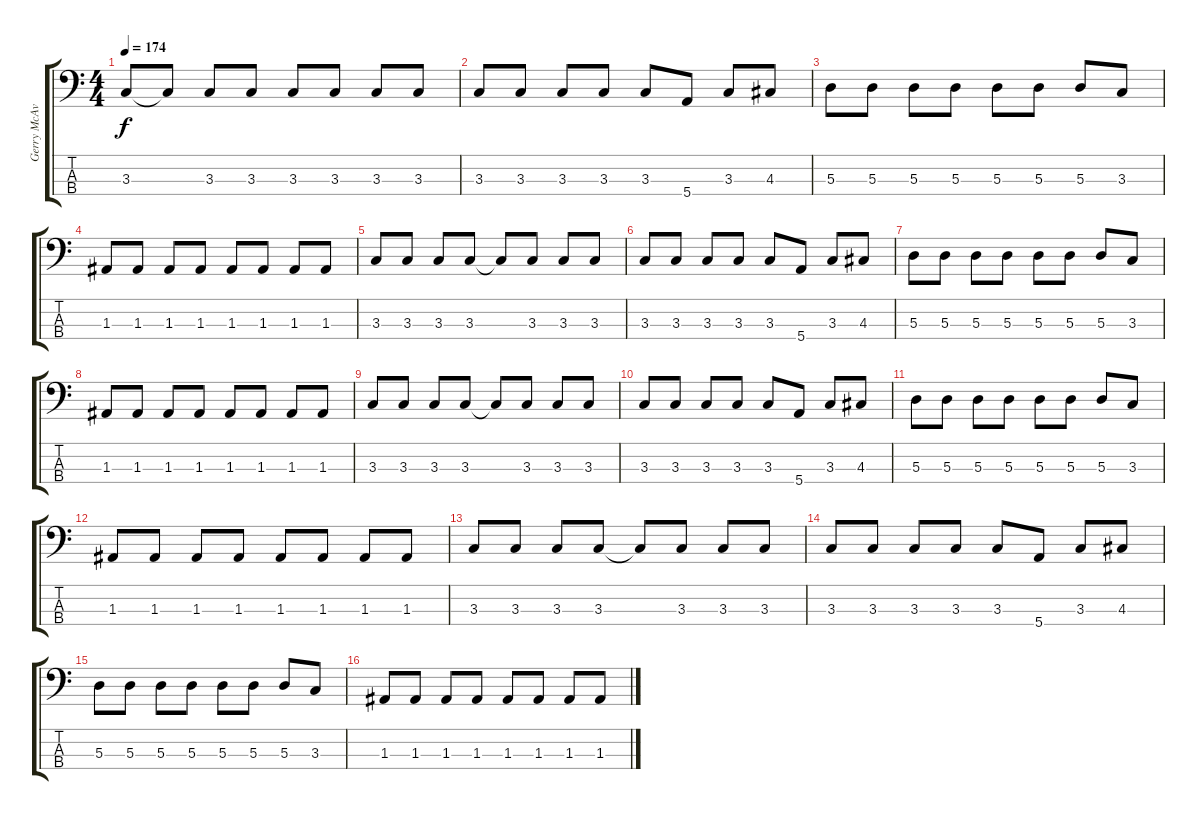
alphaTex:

\track ("Gerry McAvoy" "Gerry McAv") {instrument electricbasspick}
\staff {score tabs}
\tuning (G2 D2 A1 E1) {hide}
\ts (4 4)
\tempo 174
\clef f4
\ks c
3.3.8{dy f} 3.3{t}.8 3.3.8 3.3.8 3.3.8 3.3.8 3.3.8 3.3.8 |
3.3.8 3.3.8 3.3.8 3.3.8 3.3.8 5.4.8 3.3.8 4.3.8 |
5.3.8 5.3.8 5.3.8 5.3.8 5.3.8 5.3.8 5.3.8 3.3.8 |
1.3.8 1.3.8 1.3.8 1.3.8 1.3.8 1.3.8 1.3.8 1.3.8 |
3.3.8 3.3.8 3.3.8 3.3.8 3.3{t}.8 3.3.8 3.3.8 3.3.8 |
3.3.8 3.3.8 3.3.8 3.3.8 3.3.8 5.4.8 3.3.8 4.3.8 |
5.3.8 5.3.8 5.3.8 5.3.8 5.3.8 5.3.8 5.3.8 3.3.8 |
1.3.8 1.3.8 1.3.8 1.3.8 1.3.8 1.3.8 1.3.8 1.3.8 |
3.3.8 3.3.8 3.3.8 3.3.8 3.3{t}.8 3.3.8 3.3.8 3.3.8 |
3.3.8 3.3.8 3.3.8 3.3.8 3.3.8 5.4.8 3.3.8 4.3.8 |
5.3.8 5.3.8 5.3.8 5.3.8 5.3.8 5.3.8 5.3.8 3.3.8 |
1.3.8 1.3.8 1.3.8 1.3.8 1.3.8 1.3.8 1.3.8 1.3.8 |
3.3.8 3.3.8 3.3.8 3.3.8 3.3{t}.8 3.3.8 3.3.8 3.3.8 |
3.3.8 3.3.8 3.3.8 3.3.8 3.3.8 5.4.8 3.3.8 4.3.8 |
5.3.8 5.3.8 5.3.8 5.3.8 5.3.8 5.3.8 5.3.8 3.3.8 |
1.3.8 1.3.8 1.3.8 1.3.8 1.3.8 1.3.8 1.3.8 1.3.8
